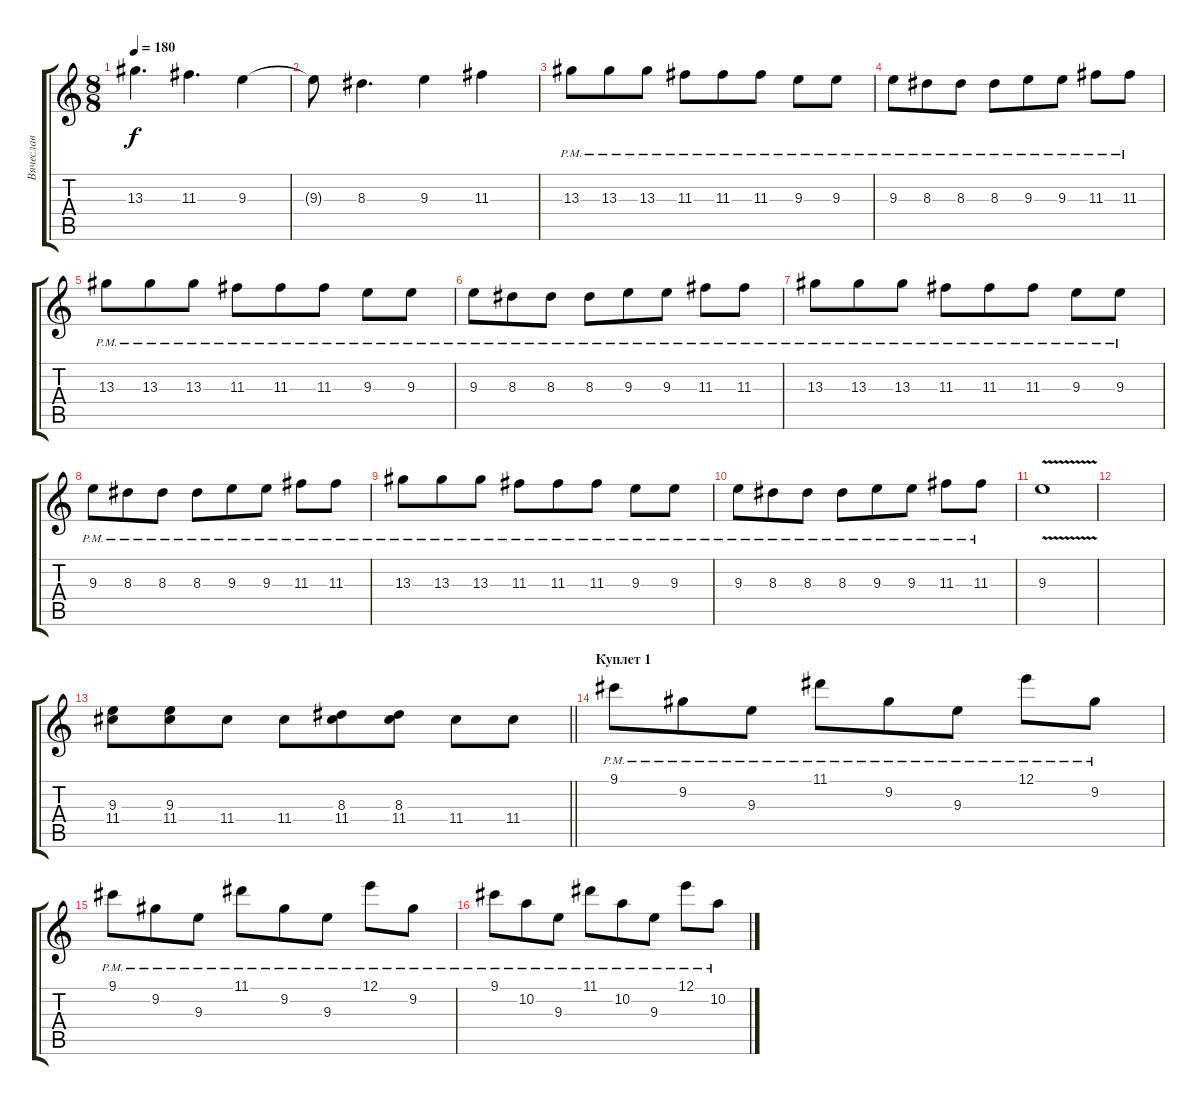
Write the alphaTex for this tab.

\track ("Вячеслав" "Вячеслав") {instrument distortionguitar}
\staff {score tabs}
\tuning (E4 B3 G3 D3 A2 E2) {hide}
\ts (8 8)
\tempo 180
\clef g2
\ks c
13.3.4{d dy f} 11.3.4{d} 9.3.4 |
9.3{t}.8 8.3.4{d} 9.3.4 11.3.4 |
13.3{pm}.8 13.3{pm}.8 13.3{pm}.8 11.3{pm}.8 11.3{pm}.8 11.3{pm}.8 9.3{pm}.8 9.3{pm}.8 |
9.3{pm}.8 8.3{pm}.8 8.3{pm}.8 8.3{pm}.8 9.3{pm}.8 9.3{pm}.8 11.3{pm}.8 11.3{pm}.8 |
13.3{pm}.8 13.3{pm}.8 13.3{pm}.8 11.3{pm}.8 11.3{pm}.8 11.3{pm}.8 9.3{pm}.8 9.3{pm}.8 |
9.3{pm}.8 8.3{pm}.8 8.3{pm}.8 8.3{pm}.8 9.3{pm}.8 9.3{pm}.8 11.3{pm}.8 11.3{pm}.8 |
13.3{pm}.8 13.3{pm}.8 13.3{pm}.8 11.3{pm}.8 11.3{pm}.8 11.3{pm}.8 9.3{pm}.8 9.3{pm}.8 |
9.3{pm}.8 8.3{pm}.8 8.3{pm}.8 8.3{pm}.8 9.3{pm}.8 9.3{pm}.8 11.3{pm}.8 11.3{pm}.8 |
13.3{pm}.8 13.3{pm}.8 13.3{pm}.8 11.3{pm}.8 11.3{pm}.8 11.3{pm}.8 9.3{pm}.8 9.3{pm}.8 |
9.3{pm}.8 8.3{pm}.8 8.3{pm}.8 8.3{pm}.8 9.3{pm}.8 9.3{pm}.8 11.3{pm}.8 11.3{pm}.8 |
9.3{v}.1 |
|
\barLineRight lightlight
(9.3 11.4).8 (9.3 11.4).8 11.4.8 11.4.8 (8.3 11.4).8 (8.3 11.4).8 11.4.8 11.4.8 |
\section ("" "Куплет 1")
9.1{pm}.8 9.2{pm}.8 9.3{pm}.8 11.1{pm}.8 9.2{pm}.8 9.3{pm}.8 12.1{pm}.8 9.2{pm}.8 |
9.1{pm}.8 9.2{pm}.8 9.3{pm}.8 11.1{pm}.8 9.2{pm}.8 9.3{pm}.8 12.1{pm}.8 9.2{pm}.8 |
9.1{pm}.8 10.2{pm}.8 9.3{pm}.8 11.1{pm}.8 10.2{pm}.8 9.3{pm}.8 12.1{pm}.8 10.2{pm}.8
